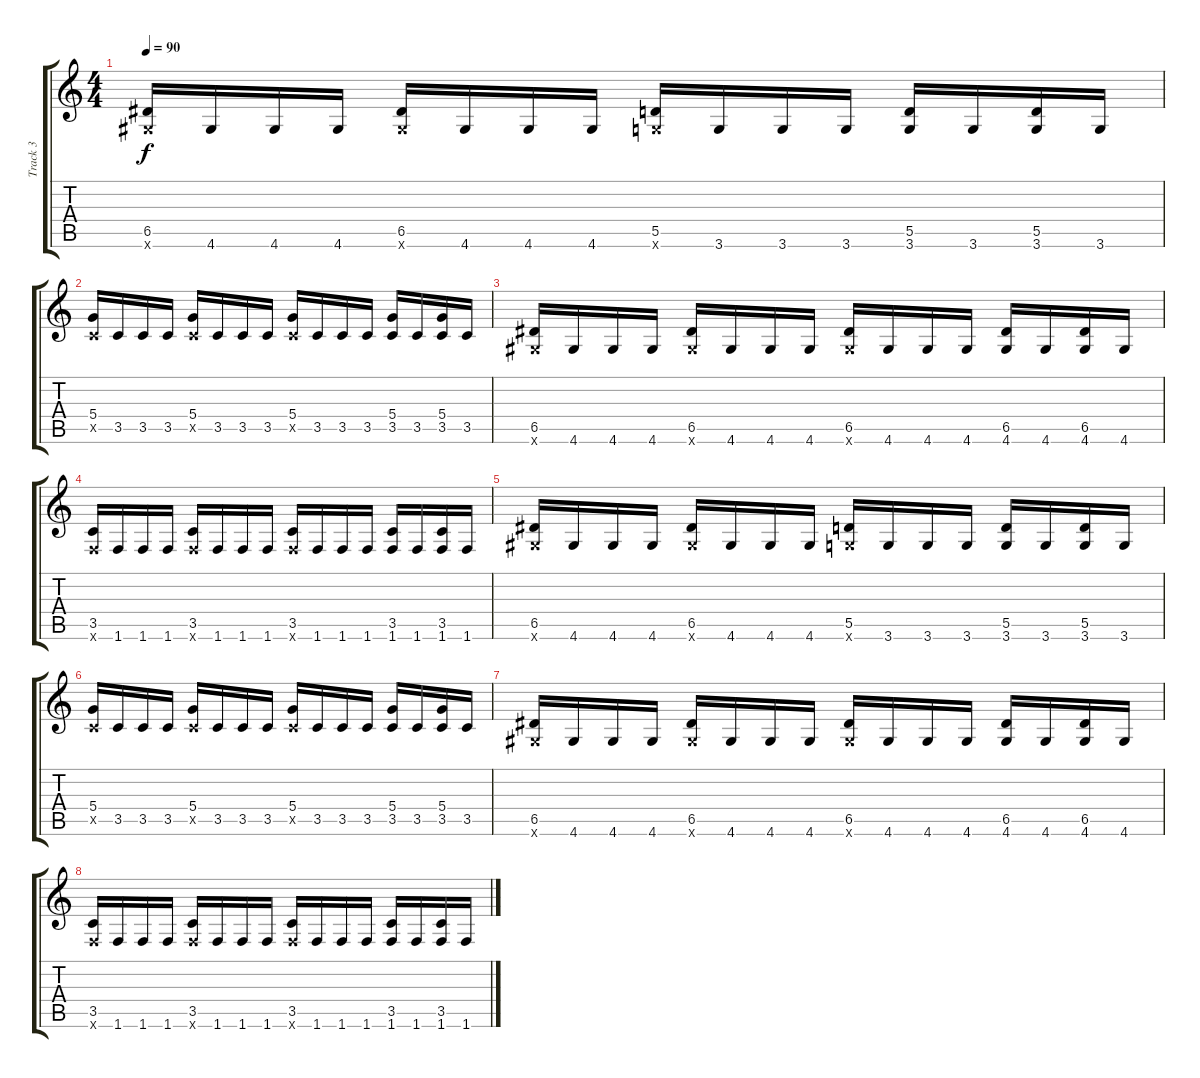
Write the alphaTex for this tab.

\track ("Track 3" "Track 3") {instrument overdrivenguitar}
\staff {score tabs}
\tuning (E4 B3 G3 D3 A2 E2) {hide}
\ts (4 4)
\tempo 90
\clef g2
\ks c
(6.5 4.6{x}).16{dy f} 4.6.16 4.6.16 4.6.16 (6.5 4.6{x}).16 4.6.16 4.6.16 4.6.16 (5.5 3.6{x}).16 3.6.16 3.6.16 3.6.16 (5.5 3.6).16 3.6.16 (5.5 3.6).16 3.6.16 |
(5.4 3.5{x}).16 3.5.16 3.5.16 3.5.16 (5.4 3.5{x}).16 3.5.16 3.5.16 3.5.16 (5.4 3.5{x}).16 3.5.16 3.5.16 3.5.16 (5.4 3.5).16 3.5.16 (5.4 3.5).16 3.5.16 |
(6.5 4.6{x}).16 4.6.16 4.6.16 4.6.16 (6.5 4.6{x}).16 4.6.16 4.6.16 4.6.16 (6.5 4.6{x}).16 4.6.16 4.6.16 4.6.16 (6.5 4.6).16 4.6.16 (6.5 4.6).16 4.6.16 |
(3.5 1.6{x}).16 1.6.16 1.6.16 1.6.16 (3.5 1.6{x}).16 1.6.16 1.6.16 1.6.16 (3.5 1.6{x}).16 1.6.16 1.6.16 1.6.16 (3.5 1.6).16 1.6.16 (3.5 1.6).16 1.6.16 |
(6.5 4.6{x}).16 4.6.16 4.6.16 4.6.16 (6.5 4.6{x}).16 4.6.16 4.6.16 4.6.16 (5.5 3.6{x}).16 3.6.16 3.6.16 3.6.16 (5.5 3.6).16 3.6.16 (5.5 3.6).16 3.6.16 |
(5.4 3.5{x}).16 3.5.16 3.5.16 3.5.16 (5.4 3.5{x}).16 3.5.16 3.5.16 3.5.16 (5.4 3.5{x}).16 3.5.16 3.5.16 3.5.16 (5.4 3.5).16 3.5.16 (5.4 3.5).16 3.5.16 |
(6.5 4.6{x}).16 4.6.16 4.6.16 4.6.16 (6.5 4.6{x}).16 4.6.16 4.6.16 4.6.16 (6.5 4.6{x}).16 4.6.16 4.6.16 4.6.16 (6.5 4.6).16 4.6.16 (6.5 4.6).16 4.6.16 |
(3.5 1.6{x}).16 1.6.16 1.6.16 1.6.16 (3.5 1.6{x}).16 1.6.16 1.6.16 1.6.16 (3.5 1.6{x}).16 1.6.16 1.6.16 1.6.16 (3.5 1.6).16 1.6.16 (3.5 1.6).16 1.6.16
